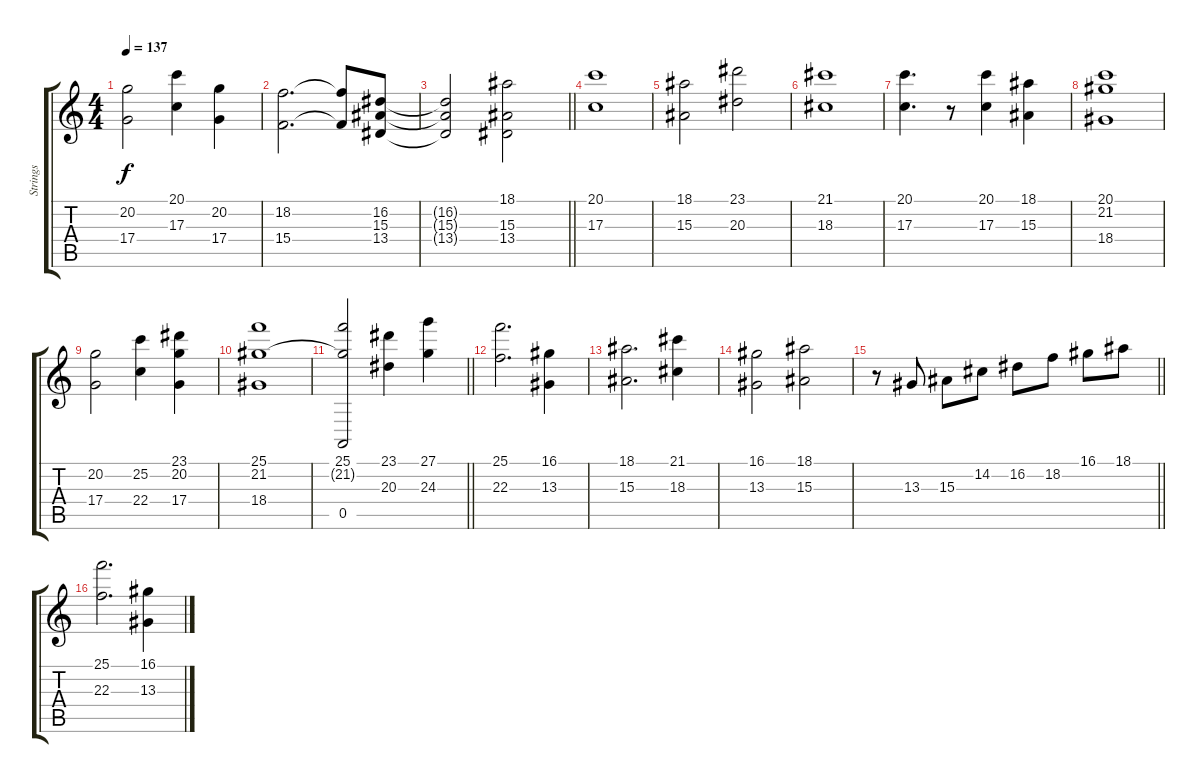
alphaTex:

\track ("Strings" "Strings") {instrument stringensemble1}
\staff {score tabs}
\tuning (E4 B3 G3 D3 A2 E2) {hide}
\ts (4 4)
\tempo 137
\clef g2
\ks c
(20.2 17.4).2{dy f} (20.1 17.3).4 (20.2 17.4).4 |
(18.2 15.4).2{d} (18.2{t} 15.4{t}).8 (16.2 15.3 13.4).8 |
\barLineRight lightlight
(16.2{t} 15.3{t} 13.4{t}).2 (18.1 15.3 13.4).2 |
(20.1 17.3).1 |
(18.1 15.3).2 (23.1 20.3).2 |
(21.1 18.3).1 |
(20.1 17.3).4{d} r.8 (20.1 17.3).4 (18.1 15.3).4 |
(20.1 21.2 18.4).1 |
(20.2 17.4).2 (25.2 22.4).4 (23.1 20.2 17.4).4 |
(25.1 21.2 18.4).1 |
\barLineRight lightlight
(25.1 21.2{t} 0.5).2 (23.1 20.3).4 (27.1 24.3).4 |
(25.1 22.3).2{d} (16.1 13.3).4 |
(18.1 15.3).2{d} (21.1 18.3).4 |
(16.1 13.3).2 (18.1 15.3).2 |
\barLineRight lightlight
r.8 13.3.8 15.3.8 14.2.8 16.2.8 18.2.8 16.1.8 18.1.8 |
(25.1 22.3).2{d} (16.1 13.3).4
